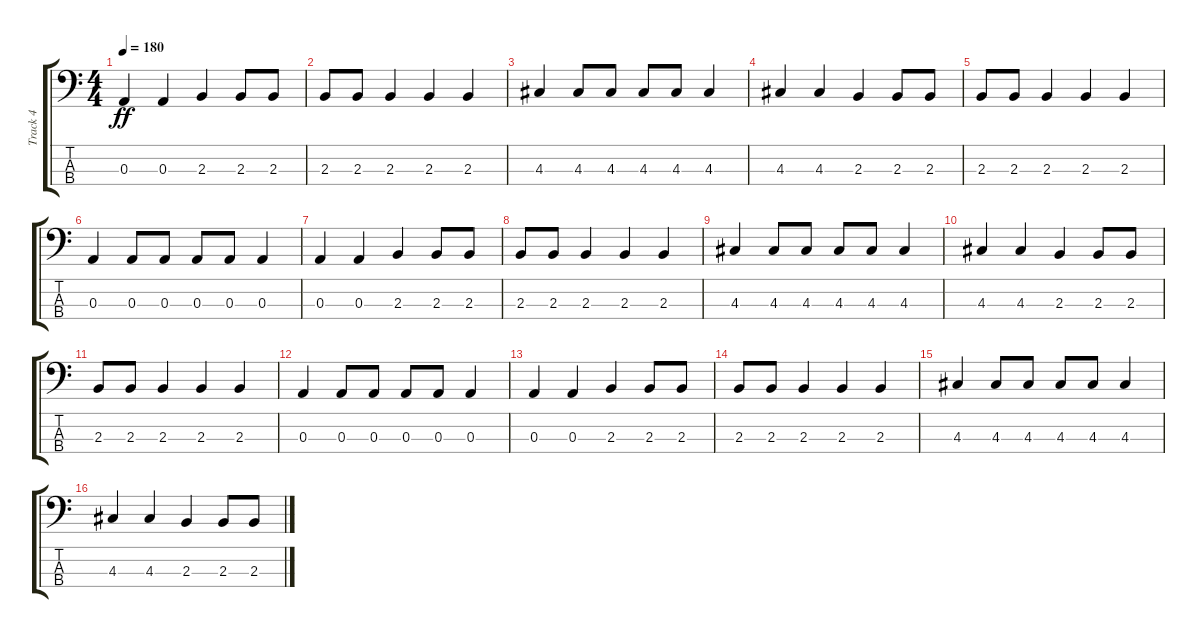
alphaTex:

\track ("Track 4" "Track 4") {instrument electricbassfinger}
\staff {score tabs}
\tuning (G2 D2 A1 E1) {hide}
\ts (4 4)
\tempo 180
\clef f4
\ks c
0.3.4{dy ff} 0.3.4 2.3.4 2.3.8 2.3.8 |
2.3.8 2.3.8 2.3.4 2.3.4 2.3.4 |
4.3.4 4.3.8 4.3.8 4.3.8 4.3.8 4.3.4 |
4.3.4 4.3.4 2.3.4 2.3.8 2.3.8 |
2.3.8 2.3.8 2.3.4 2.3.4 2.3.4 |
0.3.4 0.3.8 0.3.8 0.3.8 0.3.8 0.3.4 |
0.3.4 0.3.4 2.3.4 2.3.8 2.3.8 |
2.3.8 2.3.8 2.3.4 2.3.4 2.3.4 |
4.3.4 4.3.8 4.3.8 4.3.8 4.3.8 4.3.4 |
4.3.4 4.3.4 2.3.4 2.3.8 2.3.8 |
2.3.8 2.3.8 2.3.4 2.3.4 2.3.4 |
0.3.4 0.3.8 0.3.8 0.3.8 0.3.8 0.3.4 |
0.3.4 0.3.4 2.3.4 2.3.8 2.3.8 |
2.3.8 2.3.8 2.3.4 2.3.4 2.3.4 |
4.3.4 4.3.8 4.3.8 4.3.8 4.3.8 4.3.4 |
4.3.4 4.3.4 2.3.4 2.3.8 2.3.8
